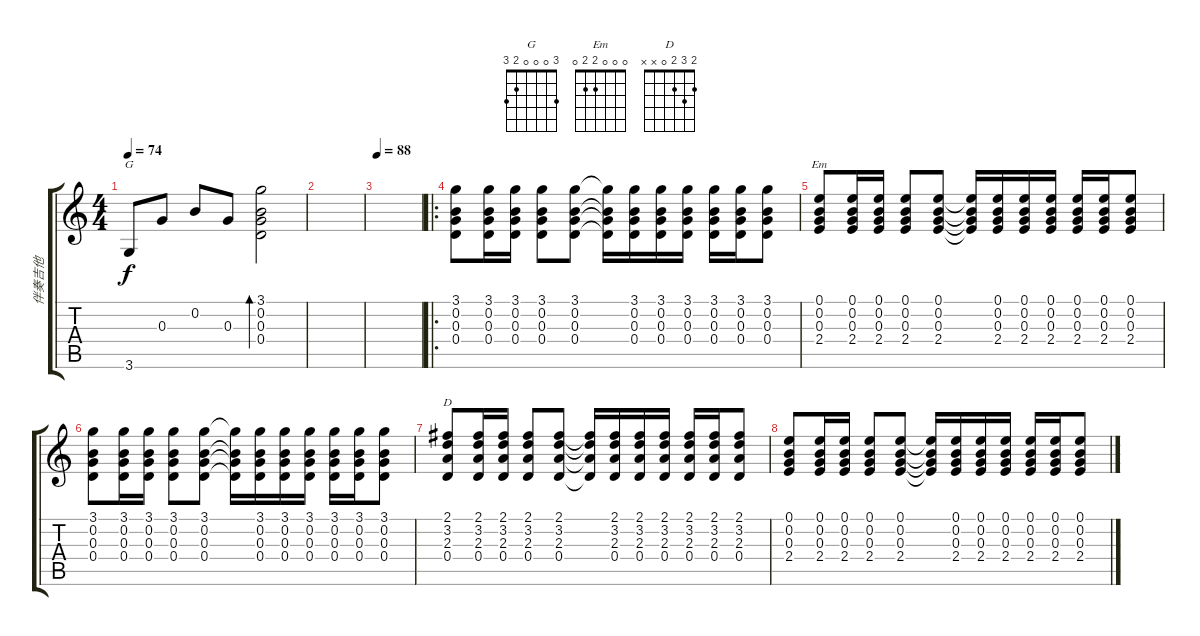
\track ("伴奏吉他" "伴奏吉他") {instrument acousticguitarsteel}
\staff {score tabs}
\tuning (E4 B3 G3 D3 A2 E2) {hide}
\chord ("G" 3 0 0 0 2 3)
\chord ("Em" 0 0 0 2 2 0)
\chord ("D" 2 3 2 0 x x)
\ts (4 4)
\tempo 74
\clef g2
\ks c
3.6.8{ch "G" dy f} 0.3.8 0.2.8 0.3.8 (3.1 0.2 0.3 0.4).2{bd 240} |
|
\tempo 88
|
\ro
(3.1 0.2 0.3 0.4).8 (3.1 0.2 0.3 0.4).16 (3.1 0.2 0.3 0.4).16 (3.1 0.2 0.3 0.4).8 (3.1 0.2 0.3 0.4).8 (3.1{t} 0.2{t} 0.3{t} 0.4{t}).16 (3.1 0.2 0.3 0.4).16 (3.1 0.2 0.3 0.4).16 (3.1 0.2 0.3 0.4).16 (3.1 0.2 0.3 0.4).16 (3.1 0.2 0.3 0.4).16 (3.1 0.2 0.3 0.4).8 |
(0.1 0.2 0.3 2.4).8{ch "Em"} (0.1 0.2 0.3 2.4).16 (0.1 0.2 0.3 2.4).16 (0.1 0.2 0.3 2.4).8 (0.1 0.2 0.3 2.4).8 (0.1{t} 0.2{t} 0.3{t} 2.4{t}).16 (0.1 0.2 0.3 2.4).16 (0.1 0.2 0.3 2.4).16 (0.1 0.2 0.3 2.4).16 (0.1 0.2 0.3 2.4).16 (0.1 0.2 0.3 2.4).16 (0.1 0.2 0.3 2.4).8 |
(3.1 0.2 0.3 0.4).8 (3.1 0.2 0.3 0.4).16 (3.1 0.2 0.3 0.4).16 (3.1 0.2 0.3 0.4).8 (3.1 0.2 0.3 0.4).8 (3.1{t} 0.2{t} 0.3{t} 0.4{t}).16 (3.1 0.2 0.3 0.4).16 (3.1 0.2 0.3 0.4).16 (3.1 0.2 0.3 0.4).16 (3.1 0.2 0.3 0.4).16 (3.1 0.2 0.3 0.4).16 (3.1 0.2 0.3 0.4).8 |
(2.1 3.2 2.3 0.4).8{ch "D"} (2.1 3.2 2.3 0.4).16 (2.1 3.2 2.3 0.4).16 (2.1 3.2 2.3 0.4).8 (2.1 3.2 2.3 0.4).8 (2.1{t} 3.2{t} 2.3{t} 0.4{t}).16 (2.1 3.2 2.3 0.4).16 (2.1 3.2 2.3 0.4).16 (2.1 3.2 2.3 0.4).16 (2.1 3.2 2.3 0.4).16 (2.1 3.2 2.3 0.4).16 (2.1 3.2 2.3 0.4).8 |
(0.1 0.2 0.3 2.4).8 (0.1 0.2 0.3 2.4).16 (0.1 0.2 0.3 2.4).16 (0.1 0.2 0.3 2.4).8 (0.1 0.2 0.3 2.4).8 (0.1{t} 0.2{t} 0.3{t} 2.4{t}).16 (0.1 0.2 0.3 2.4).16 (0.1 0.2 0.3 2.4).16 (0.1 0.2 0.3 2.4).16 (0.1 0.2 0.3 2.4).16 (0.1 0.2 0.3 2.4).16 (0.1 0.2 0.3 2.4).8
